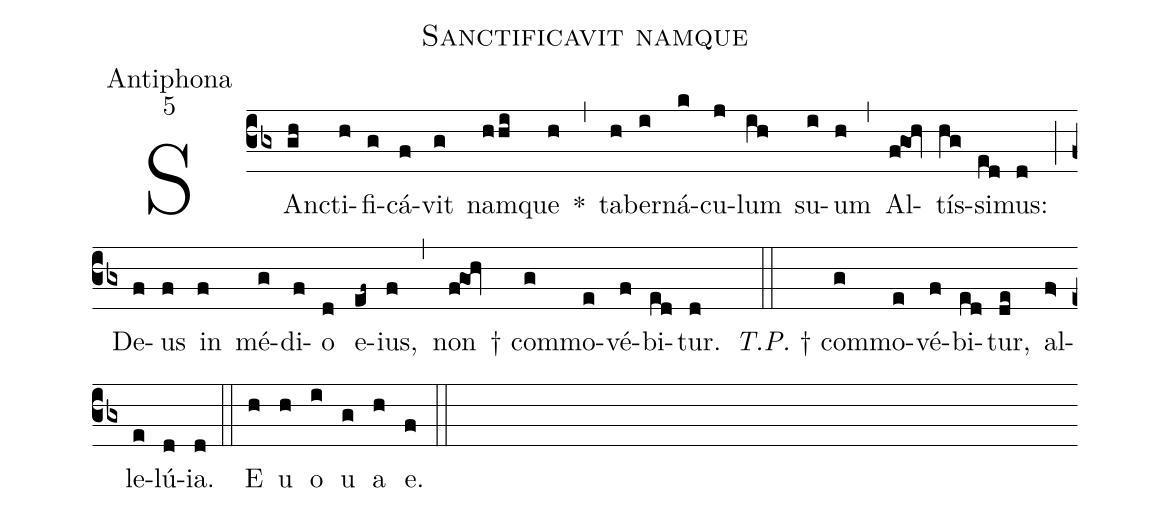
name:Sanctificavit namque;
office-part:Antiphona;
mode:5;
%%
(cb3)SAnc(gh)ti(h)fi(g)cá(f)vit(g) nam(hhi)que(h) *(,) ta(h)ber(i)ná(k)cu(j)lum(ih) su(i)um(h) (,) Al(f!goh)tís(hg)si(ed)mus:(d) (;) De(f)us(f) in(f) mé(g)di(f)o(d) e(ef~)ius,(f) (,) non(f!goh) † com(g)mo(e)vé(f)bi(ed)tur.(d) (::) <i>T.P.</i> † com(g)mo(e)vé(f)bi(ed)tur,(de) al(f>)le(e)lú(d)ia.(d) (::) E(h) u(h) o(i) u(g) a(h) e.(f) (::)
